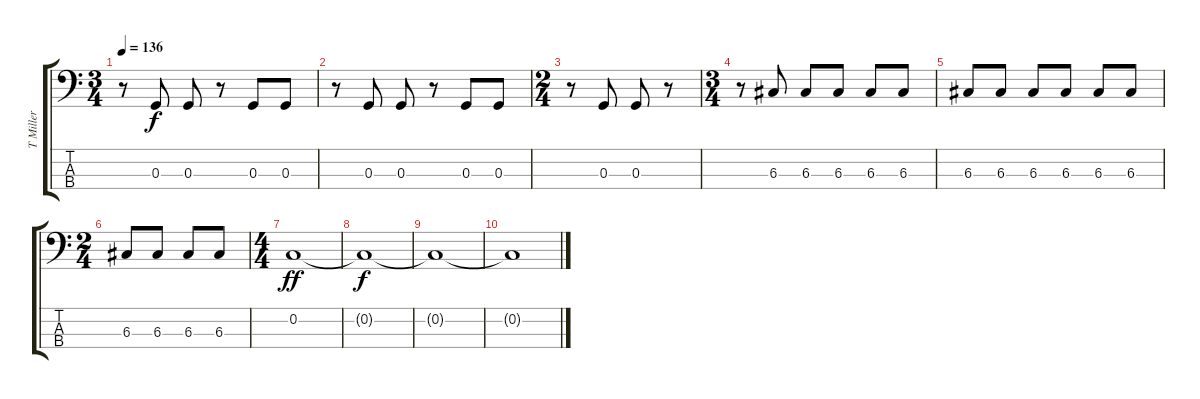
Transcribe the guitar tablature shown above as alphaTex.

\track ("T Miller" "T Miller") {instrument electricbassfinger}
\staff {score tabs}
\tuning (F2 C2 G1 C1) {hide}
\ts (3 4)
\tempo 136
\clef f4
\ks c
r.8{dy f} 0.3.8 0.3.8 r.8 0.3.8 0.3.8 |
r.8 0.3.8 0.3.8 r.8 0.3.8 0.3.8 |
\ts (2 4)
r.8 0.3.8 0.3.8 r.8 |
\ts (3 4)
r.8 6.3.8 6.3.8 6.3.8 6.3.8 6.3.8 |
6.3.8 6.3.8 6.3.8 6.3.8 6.3.8 6.3.8 |
\ts (2 4)
6.3.8 6.3.8 6.3.8 6.3.8 |
\ts (4 4)
0.2.1{dy ff} |
0.2{t}.1{dy f} |
0.2{t}.1 |
0.2{t}.1
